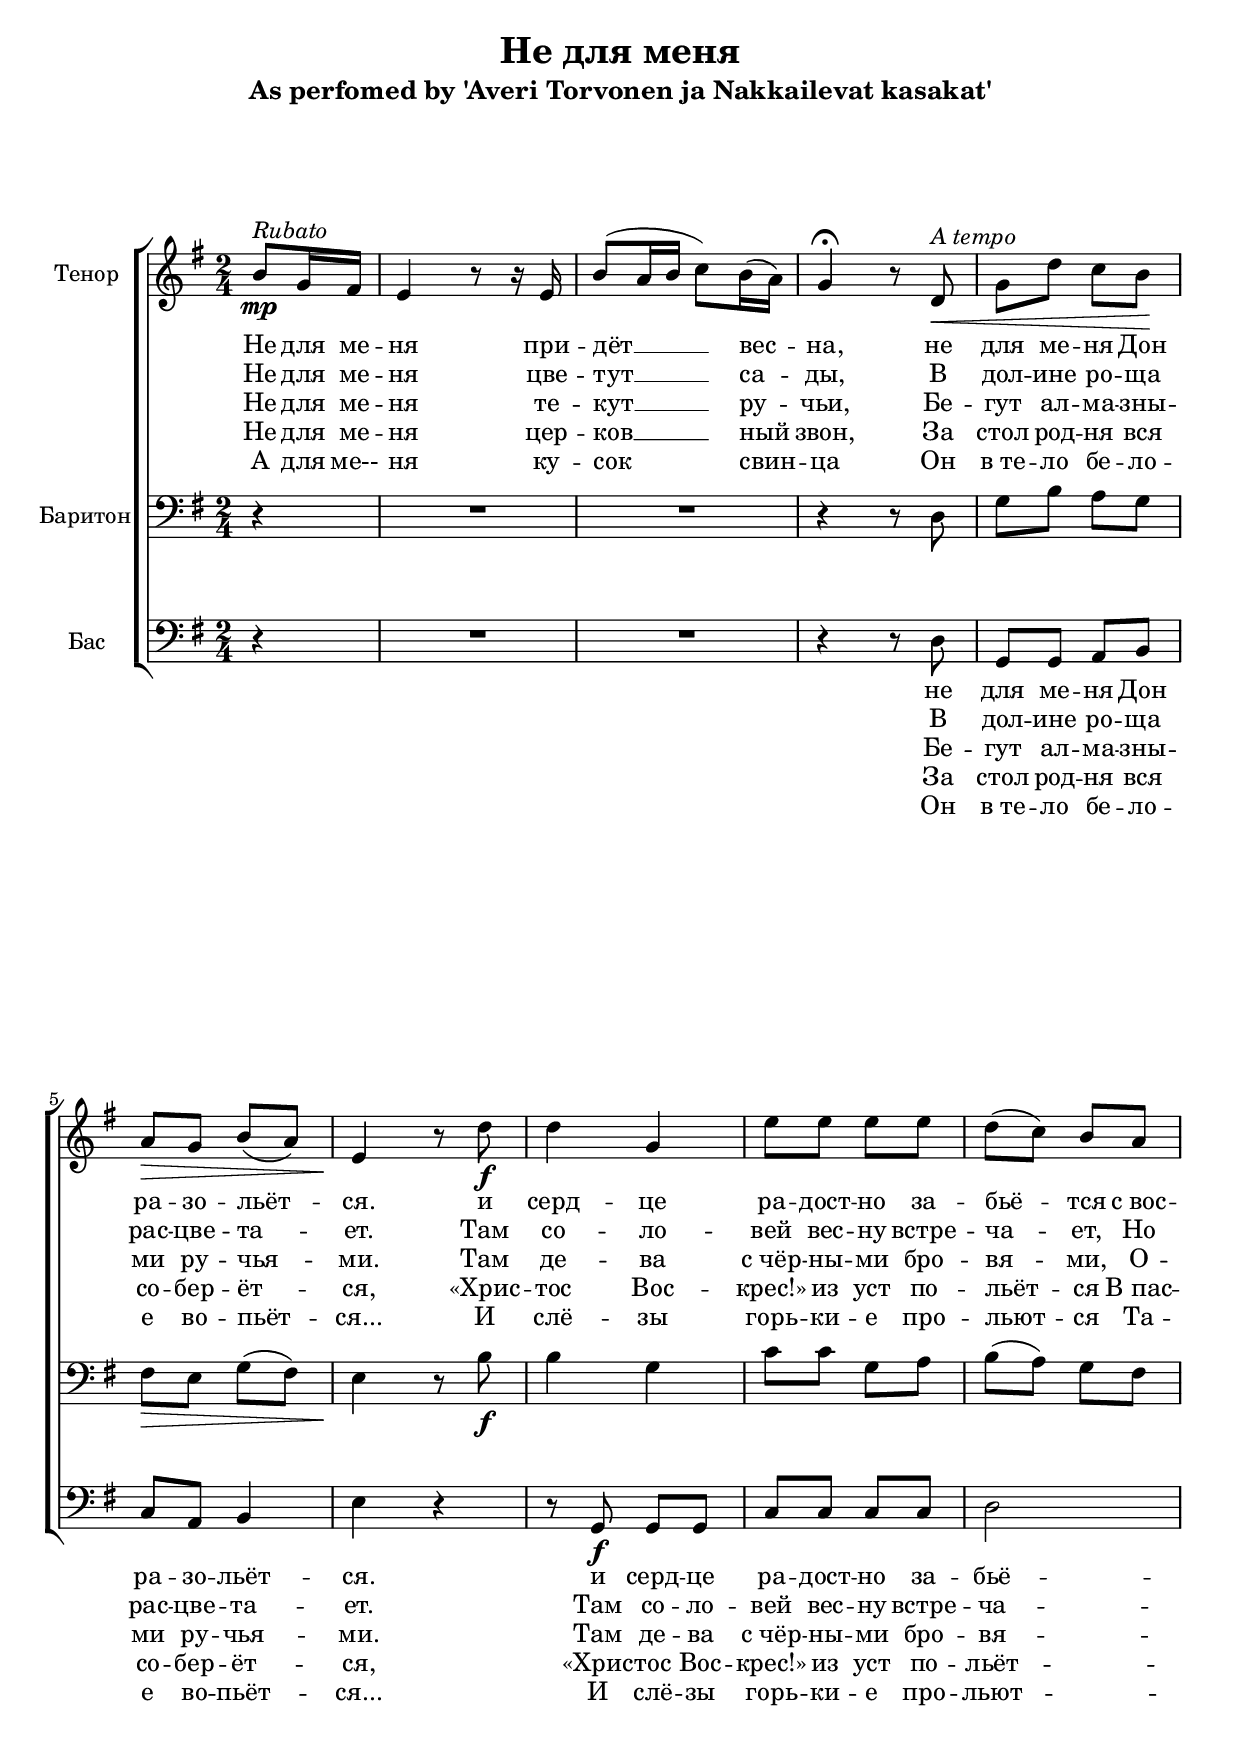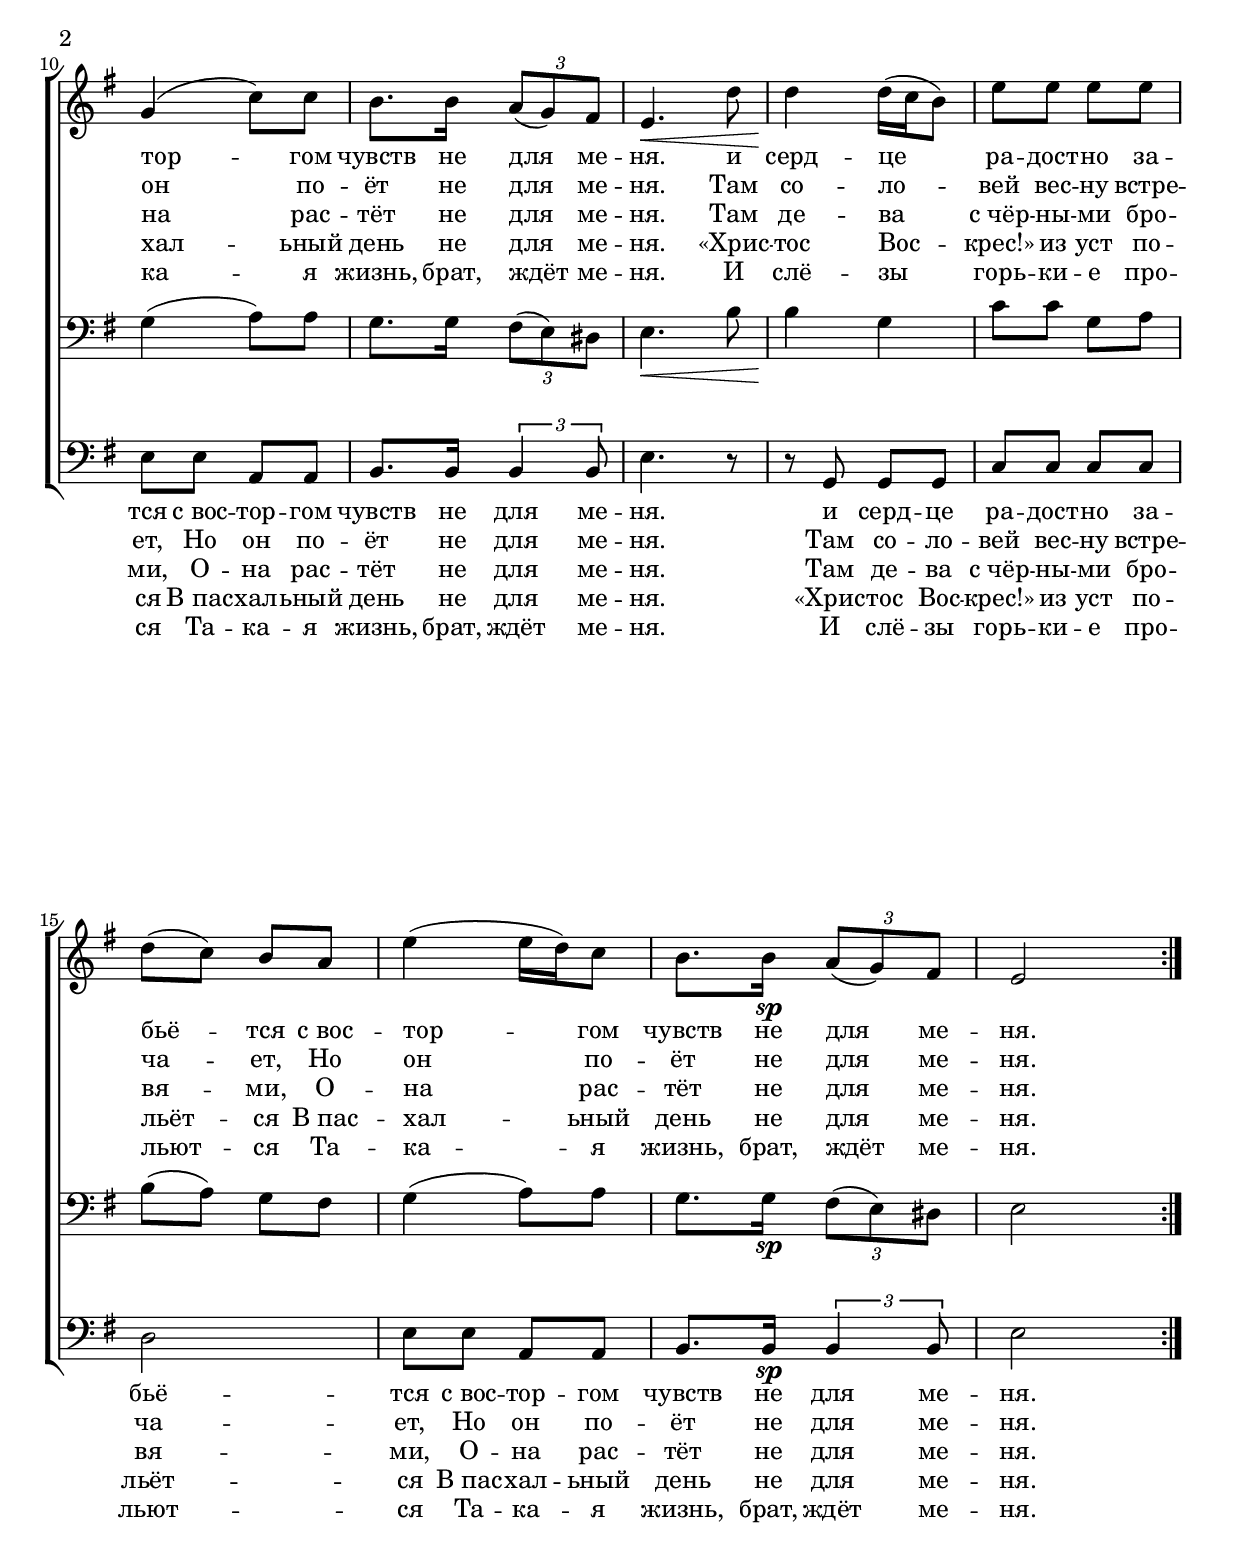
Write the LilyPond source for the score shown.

\version "2.12.3"

\header {
  title = "Не для меня"
  subtitle = "As perfomed by 'Averi Torvonen ja Nakkailevat kasakat'"
%  composer = "Säveltäjä"
%  poet = "Sanoittaja"
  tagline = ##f
}

globals = { \key e \minor \time 2/4 }

tenor = \relative c''{
  \partial 4
  b8\mp^\markup {\italic Rubato }
  g16 fis16 | e4 r8 r16 e16 | b'8 ( a16 b16 c8) b16( a16) g4\fermata r8 % intro
  d\<^\markup {\italic "A tempo" } | g d' c b\! | a\> g b( a) | e4\! r8 % verse
  d'8\f|d4 g,4|e'8 e e e|d( c) b a g4( c8) c8|b8. b16 \times 2/3 {a8( g8) fis8}|e4.\< % chorus 
  d'8  |d4\! d16( c16 b8)|e8 e e e|d( c) b a e'4( e16 d16) c8|b8. b16\sp \times 2/3 {a8( g8) fis8}|e2 % chorus
}

barytone = \relative c {
  \partial 4 r4
  R2*2 r4 r8 d | g b a g | fis\> e g( fis) | e4\! r8 % verse
  b'8\f|b4 g4|c8 c g a|b( a) g fis|g4( a8) a8|g8. g16 \times 2/3 {fis8( e8) dis8}|e4.\< % chorus
  b'8|b4\! g4|c8 c g a|b( a) g fis|g4( a8) a8|g8. g16\sp \times 2/3 {fis8( e8) dis8}|e2 % chorus
}

bass = 	\relative c {
  \partial 4 r4
  R2*2 r4 r8 d8|g,8 g a b|c a b4|e4 r4 % verse
  r8 g,8\f g g|c8 c c c|d2|e8 e8 a,8 a8|b8. b16 \times 2/3 {b4 b8}|e4. r8 % chorus
  r8 g,8 g g|c8 c c c|d2|e8 e8 a,8 a8|b8. b16\sp \times 2/3 {b4 b8}|e2 % chorus
}

introOne = \lyricmode { Не для ме -- ня при -- дёт __ вес -- на, }
verseOne = \lyricmode { не для ме -- ня  Дон ра -- зо -- льёт -- ся. }
chorusOne = \lyricmode {
  и серд -- це ра -- дост -- но за -- бьё -- тся 
  с_вос -- тор -- гом чувств не для ме -- ня.
}

introTwo = \lyricmode { Не для ме -- ня цве -- тут __ са -- ды, }
verseTwo = \lyricmode { В дол -- ине ро -- ща рас -- цве -- та -- ет. }
chorusTwo = \lyricmode { 
  Там со -- ло -- вей вес -- ну встре -- ча -- ет, 
  Но он по -- ёт не для ме -- ня.
}

introThree = \lyricmode { Не для ме -- ня те -- кут __ ру -- чьи, }
verseThree = \lyricmode { Бе -- гут ал -- ма -- зны -- ми ру -- чья -- ми. }
chorusThree = \lyricmode { 
  Там де -- ва с_чёр -- ны -- ми бро -- вя -- ми,
  О -- на рас -- тёт не для ме -- ня.
}

introFour = \lyricmode { Не для ме -- ня цер -- ков __ ный звон, }
verseFour = \lyricmode { За стол род -- ня вся со -- бер -- ёт -- ся, }
chorusFour = \lyricmode { 
  «Хрис -- тос Вос -- крес!» из уст по -- льёт -- ся
  В_пас -- хал -- ьный день не для ме -- ня.
}

introFive = \lyricmode { А для ме-- ня ку -- сок свин -- ца }
verseFive = \lyricmode { Он в_те -- ло бе -- ло -- е во -- пьёт -- ся... }
chorusFive = \lyricmode {
  И слё -- зы горь -- ки -- е про -- льют -- ся 
  Та -- ка -- я жизнь, брат, ждёт ме -- ня.
}


\score {
  \new ChoirStaff <<
    \new Staff << 
      \set Staff.instrumentName = "Тенор"
      \new Voice = "Tenori" { \clef treble \globals \repeat volta 5 \tenor }
      \new Lyrics \lyricsto "Tenori" {	\introOne \verseOne \chorusOne \chorusOne}
      \new Lyrics \lyricsto "Tenori" {	\introTwo \verseTwo \chorusTwo \chorusTwo}
      \new Lyrics \lyricsto "Tenori" {	\introThree \verseThree \chorusThree \chorusThree}
      \new Lyrics \lyricsto "Tenori" {	\introFour \verseFour \chorusFour \chorusFour}
      \new Lyrics \lyricsto "Tenori" {	\introFive \verseFive \chorusFive \chorusFive}
    >>
    \new Staff << 
      \set Staff.instrumentName = "Баритон"
      \new Voice = "Baritoni" { \clef bass \globals \barytone }
    >>
    \new Staff << 
      \set Staff.instrumentName = "Бас"
      \new Voice = "Basso" { \clef bass \globals \bass }
      \new Lyrics \lyricsto "Basso" {  \verseOne \chorusOne \chorusOne }
      \new Lyrics \lyricsto "Basso" {  \verseTwo \chorusTwo \chorusTwo }
      \new Lyrics \lyricsto "Basso" {  \verseThree \chorusThree \chorusThree }
      \new Lyrics \lyricsto "Basso" {  \verseFour \chorusFour \chorusFour }
      \new Lyrics \lyricsto "Basso" {  \verseFive \chorusFive \chorusFive }
    >> 
  >>
} 